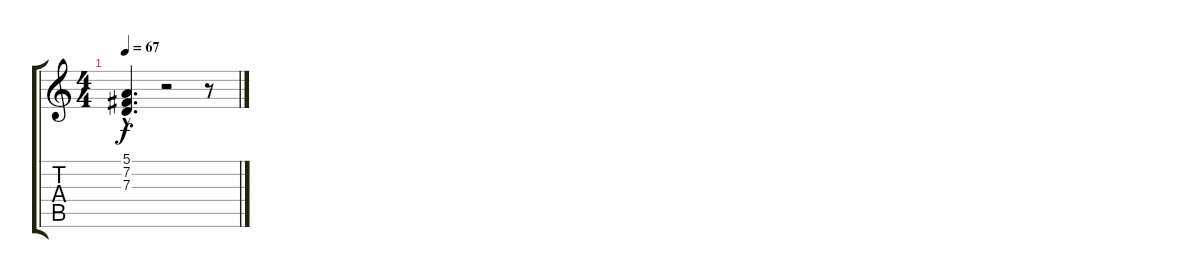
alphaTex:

\track "" {instrument stringensemble1}
\staff {score tabs}
\tuning (E4 B3 G3 D3 A2 E2) {hide}
\ts (4 4)
\tempo 67
\clef g2
\ks c
(5.1{hac t} 7.2{hac t} 7.3{hac t}).4{d dy f} r.2 r.8
